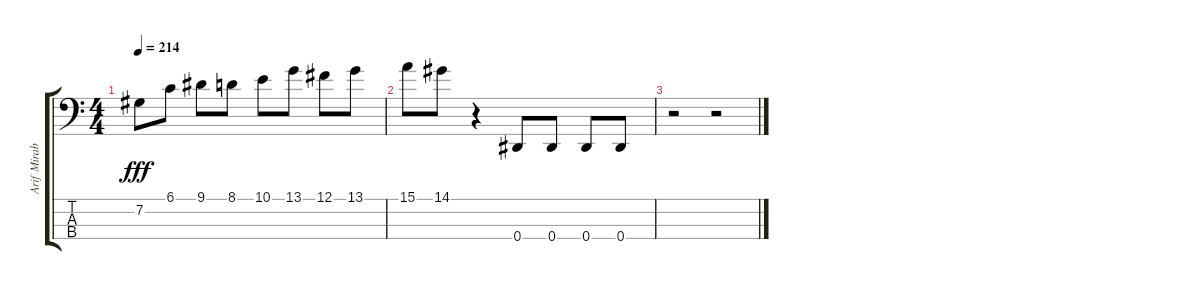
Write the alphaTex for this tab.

\track ("Arif Mirabdolbaghi" "Arif Mirab") {instrument electricbassfinger}
\staff {score tabs}
\tuning (Gb2 Db2 Ab1 Eb1) {hide}
\ts (4 4)
\tempo 214
\clef f4
\ks c
7.2.8{dy fff} 6.1.8 9.1.8 8.1.8 10.1.8 13.1.8 12.1.8 13.1.8 |
15.1.8 14.1.8 r.4 0.4.8 0.4.8 0.4.8 0.4.8 |
r.2 r.2
